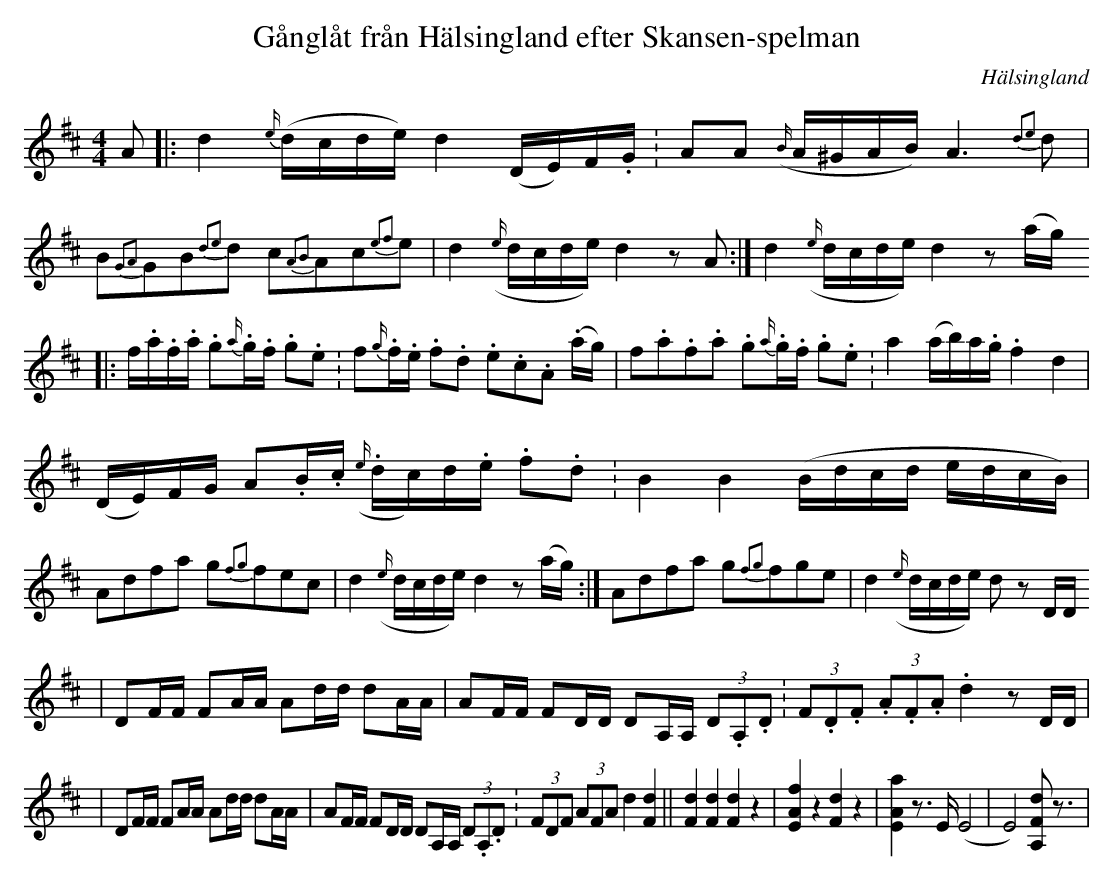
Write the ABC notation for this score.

X:1
T: Gånglåt från Hälsingland efter Skansen-spelman
O: Hälsingland
M: 4/4
L: 1/16
K: D
A2|:d4 {e/}(dcde) d4 (DE)F.G.| A2A2 ({B/}A^GAB) A6 {d2e2}d2 |B2{G2A2}G2B2{d2e2}d2 c2{A2B2}A2c2{e2f2}e2 | d4 ({e/}dcde) d4 z2 A2:| d4 ({e/}dcde) d4 z2 (ag)
 |:f.a.f.a. g2.{a/}g.f. g2.e2.| f2.{g/}f.e. f2.d2. e2.c2.A2. (ag)|f2.a2.f2.a2. g2.{a/}g.f. g2.e2. | a4 (ab)a.g. f4 d4|
(DE)FG A2.B.c. ({e/}dc)d.e. f2.d2.|B4 B4 (Bdcd edcB) |A2d2f2a2 g2{f2g2}f2e2c2 |d4 ({e/}dcde) d4 z2 (ag) :|A2d2f2a2 g2{f2g2}f2g2e2 |d4 ({e/}dcde) d2 z2 DD
|D2FF F2AA A2dd d2AA|A2FF F2DD D2A,A, (3D2.A,2.D2.|(3F2.D2.F2. (3A2.F2.A2. d4 z2  DD|
|D2FF F2AA A2dd d2AA|A2FF F2DD D2A,A, (3D2.A,2.D2.|(3F2D2F2 (3A2F2A2 d4  [F4d4]||[F4d4] [F4d4] [F4d4] z4|[E4A4f4] z4 [F4 d4] z4|[E4A4a4] z3 E (E8|E8) [A,2F2d2] z3|
